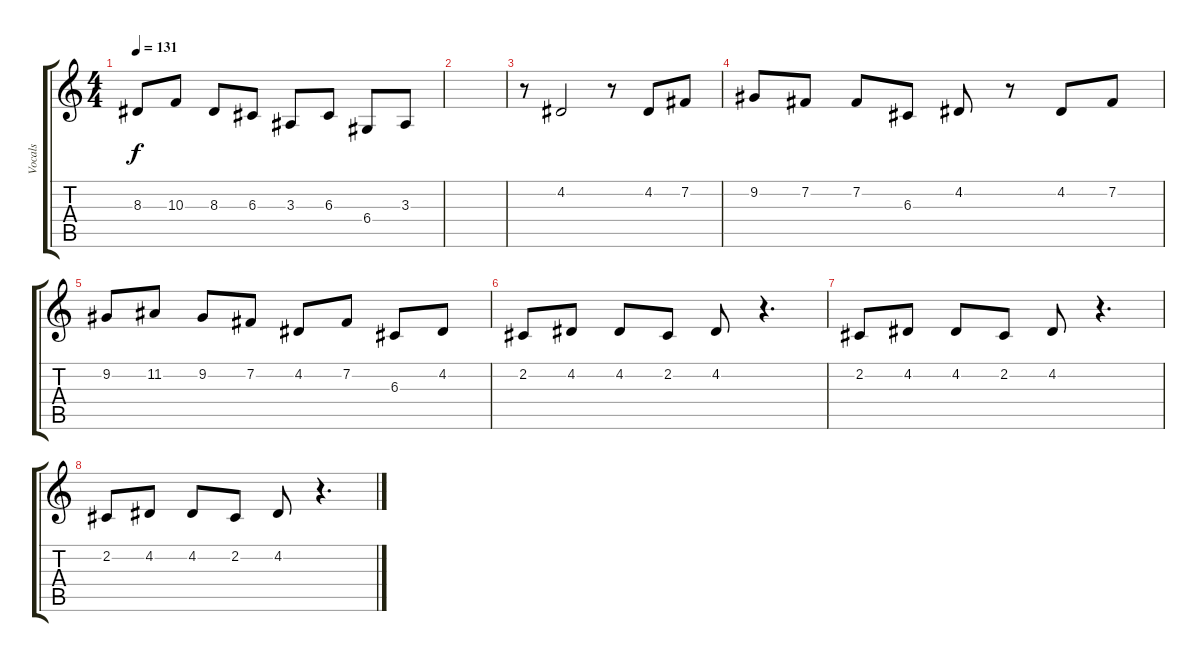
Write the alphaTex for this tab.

\track ("Vocals" "Vocals") {instrument tenorsax}
\staff {score tabs}
\tuning (E4 B3 G3 D3 A2 E2) {hide}
\ts (4 4)
\tempo 131
\clef g2
\ks c
8.3.8{dy f} 10.3.8 8.3.8 6.3.8 3.3.8 6.3.8 6.4.8 3.3.8 |
|
r.8 4.2.2 r.8 4.2.8 7.2.8 |
9.2.8 7.2.8 7.2.8 6.3.8 4.2.8 r.8 4.2.8 7.2.8 |
9.2.8 11.2.8 9.2.8 7.2.8 4.2.8 7.2.8 6.3.8 4.2.8 |
2.2.8 4.2.8 4.2.8 2.2.8 4.2.8 r.4{d} |
2.2.8 4.2.8 4.2.8 2.2.8 4.2.8 r.4{d} |
2.2.8 4.2.8 4.2.8 2.2.8 4.2.8 r.4{d}
